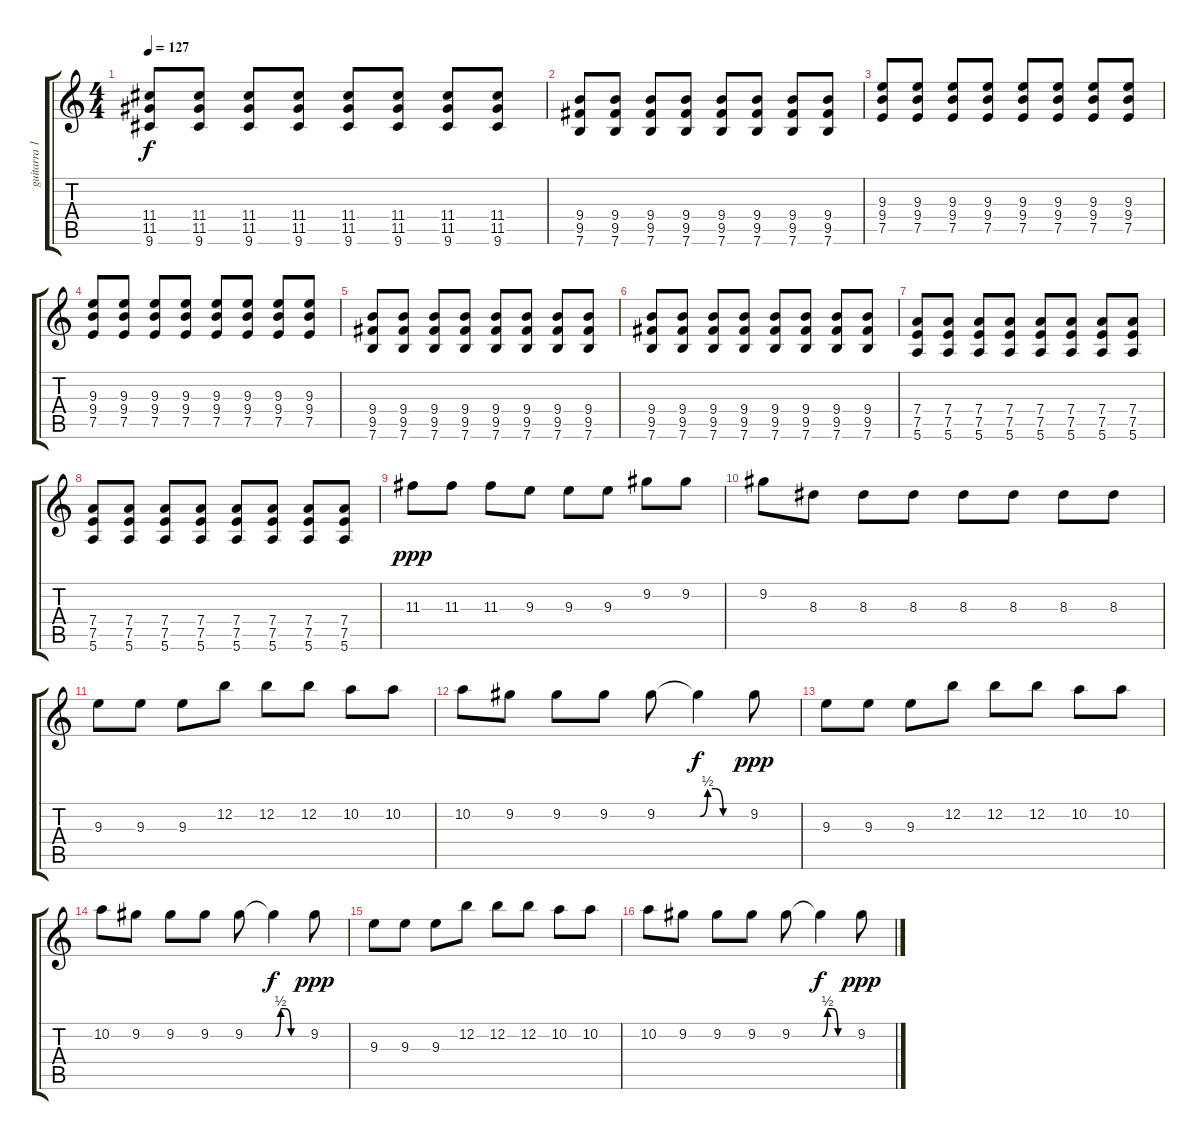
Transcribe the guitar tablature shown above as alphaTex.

\track ("guitarra 1" "guitarra 1") {instrument overdrivenguitar}
\staff {score tabs}
\tuning (E4 B3 G3 D3 A2 E2) {hide}
\ts (4 4)
\tempo 127
\clef g2
\ks c
(11.4 11.5 9.6).8{dy f} (11.4 11.5 9.6).8 (11.4 11.5 9.6).8 (11.4 11.5 9.6).8 (11.4 11.5 9.6).8 (11.4 11.5 9.6).8 (11.4 11.5 9.6).8 (11.4 11.5 9.6).8 |
(9.4 9.5 7.6).8 (9.4 9.5 7.6).8 (9.4 9.5 7.6).8 (9.4 9.5 7.6).8 (9.4 9.5 7.6).8 (9.4 9.5 7.6).8 (9.4 9.5 7.6).8 (9.4 9.5 7.6).8 |
(9.3 9.4 7.5).8 (9.3 9.4 7.5).8 (9.3 9.4 7.5).8 (9.3 9.4 7.5).8 (9.3 9.4 7.5).8 (9.3 9.4 7.5).8 (9.3 9.4 7.5).8 (9.3 9.4 7.5).8 |
(9.3 9.4 7.5).8 (9.3 9.4 7.5).8 (9.3 9.4 7.5).8 (9.3 9.4 7.5).8 (9.3 9.4 7.5).8 (9.3 9.4 7.5).8 (9.3 9.4 7.5).8 (9.3 9.4 7.5).8 |
(9.4 9.5 7.6).8 (9.4 9.5 7.6).8 (9.4 9.5 7.6).8 (9.4 9.5 7.6).8 (9.4 9.5 7.6).8 (9.4 9.5 7.6).8 (9.4 9.5 7.6).8 (9.4 9.5 7.6).8 |
(9.4 9.5 7.6).8 (9.4 9.5 7.6).8 (9.4 9.5 7.6).8 (9.4 9.5 7.6).8 (9.4 9.5 7.6).8 (9.4 9.5 7.6).8 (9.4 9.5 7.6).8 (9.4 9.5 7.6).8 |
(7.4 7.5 5.6).8 (7.4 7.5 5.6).8 (7.4 7.5 5.6).8 (7.4 7.5 5.6).8 (7.4 7.5 5.6).8 (7.4 7.5 5.6).8 (7.4 7.5 5.6).8 (7.4 7.5 5.6).8 |
(7.4 7.5 5.6).8 (7.4 7.5 5.6).8 (7.4 7.5 5.6).8 (7.4 7.5 5.6).8 (7.4 7.5 5.6).8 (7.4 7.5 5.6).8 (7.4 7.5 5.6).8 (7.4 7.5 5.6).8 |
11.3.8{dy ppp} 11.3.8 11.3.8 9.3.8 9.3.8 9.3.8 9.2.8 9.2.8 |
9.2.8 8.3.8 8.3.8 8.3.8 8.3.8 8.3.8 8.3.8 8.3.8 |
9.3.8 9.3.8 9.3.8 12.2.8 12.2.8 12.2.8 10.2.8 10.2.8 |
10.2.8 9.2.8 9.2.8 9.2.8 9.2.8 9.2{be (custom 0 0 10 2 20 2 30 0 60 0) t}.4{dy f} 9.2.8{dy ppp} |
9.3.8 9.3.8 9.3.8 12.2.8 12.2.8 12.2.8 10.2.8 10.2.8 |
10.2.8 9.2.8 9.2.8 9.2.8 9.2.8 9.2{be (custom 0 0 10 2 20 2 30 0 60 0) t}.4{dy f} 9.2.8{dy ppp} |
9.3.8 9.3.8 9.3.8 12.2.8 12.2.8 12.2.8 10.2.8 10.2.8 |
10.2.8 9.2.8 9.2.8 9.2.8 9.2.8 9.2{be (custom 0 0 10 2 20 2 30 0 60 0) t}.4{dy f} 9.2.8{dy ppp}
